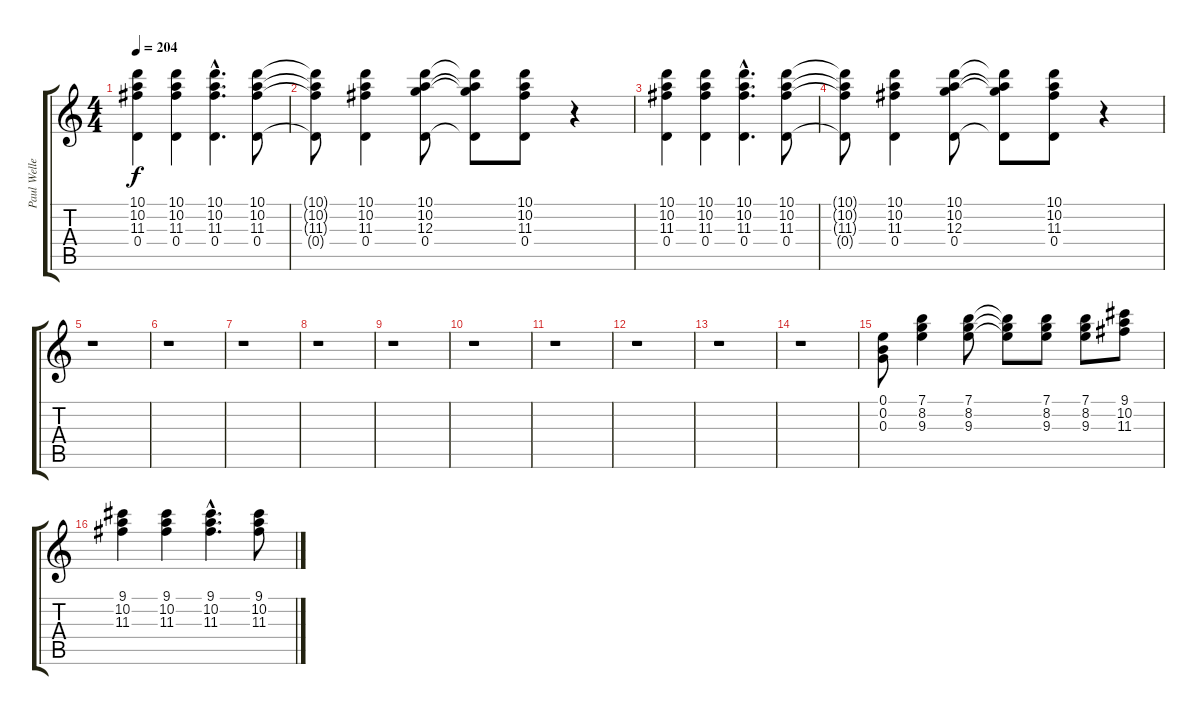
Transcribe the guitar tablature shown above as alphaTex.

\track ("Paul Weller" "Paul Welle") {instrument electricguitarclean}
\staff {score tabs}
\tuning (E4 B3 G3 D3 A2 E2) {hide}
\ts (4 4)
\tempo 204
\clef g2
\ks c
(10.1 10.2 11.3 0.4).4{dy f} (10.1 10.2 11.3 0.4).4 (10.1{hac} 10.2{hac} 11.3{hac} 0.4{hac}).4{d} (10.1 10.2 11.3 0.4).8 |
(10.1{t} 10.2{t} 11.3{t} 0.4{t}).8 (10.1 10.2 11.3 0.4).4 (10.1 10.2 12.3 0.4).8 (10.1{t} 10.2{t} 12.3{t} 0.4{t}).8 (10.1 10.2 11.3 0.4).8 r.4 |
(10.1 10.2 11.3 0.4).4 (10.1 10.2 11.3 0.4).4 (10.1{hac} 10.2{hac} 11.3{hac} 0.4{hac}).4{d} (10.1 10.2 11.3 0.4).8 |
(10.1{t} 10.2{t} 11.3{t} 0.4{t}).8 (10.1 10.2 11.3 0.4).4 (10.1 10.2 12.3 0.4).8 (10.1{t} 10.2{t} 12.3{t} 0.4{t}).8 (10.1 10.2 11.3 0.4).8 r.4 |
r.1 |
r.1 |
r.1 |
r.1 |
r.1 |
r.1 |
r.1 |
r.1 |
r.1 |
r.1 |
(0.1 0.2 0.3).8 (7.1 8.2 9.3).4 (7.1 8.2 9.3).8 (7.1{t} 8.2{t} 9.3{t}).8 (7.1 8.2 9.3).8 (7.1 8.2 9.3).8 (9.1 10.2 11.3).8 |
(9.1 10.2 11.3).4 (9.1 10.2 11.3).4 (9.1{hac} 10.2{hac} 11.3{hac}).4{d} (9.1 10.2 11.3).8
